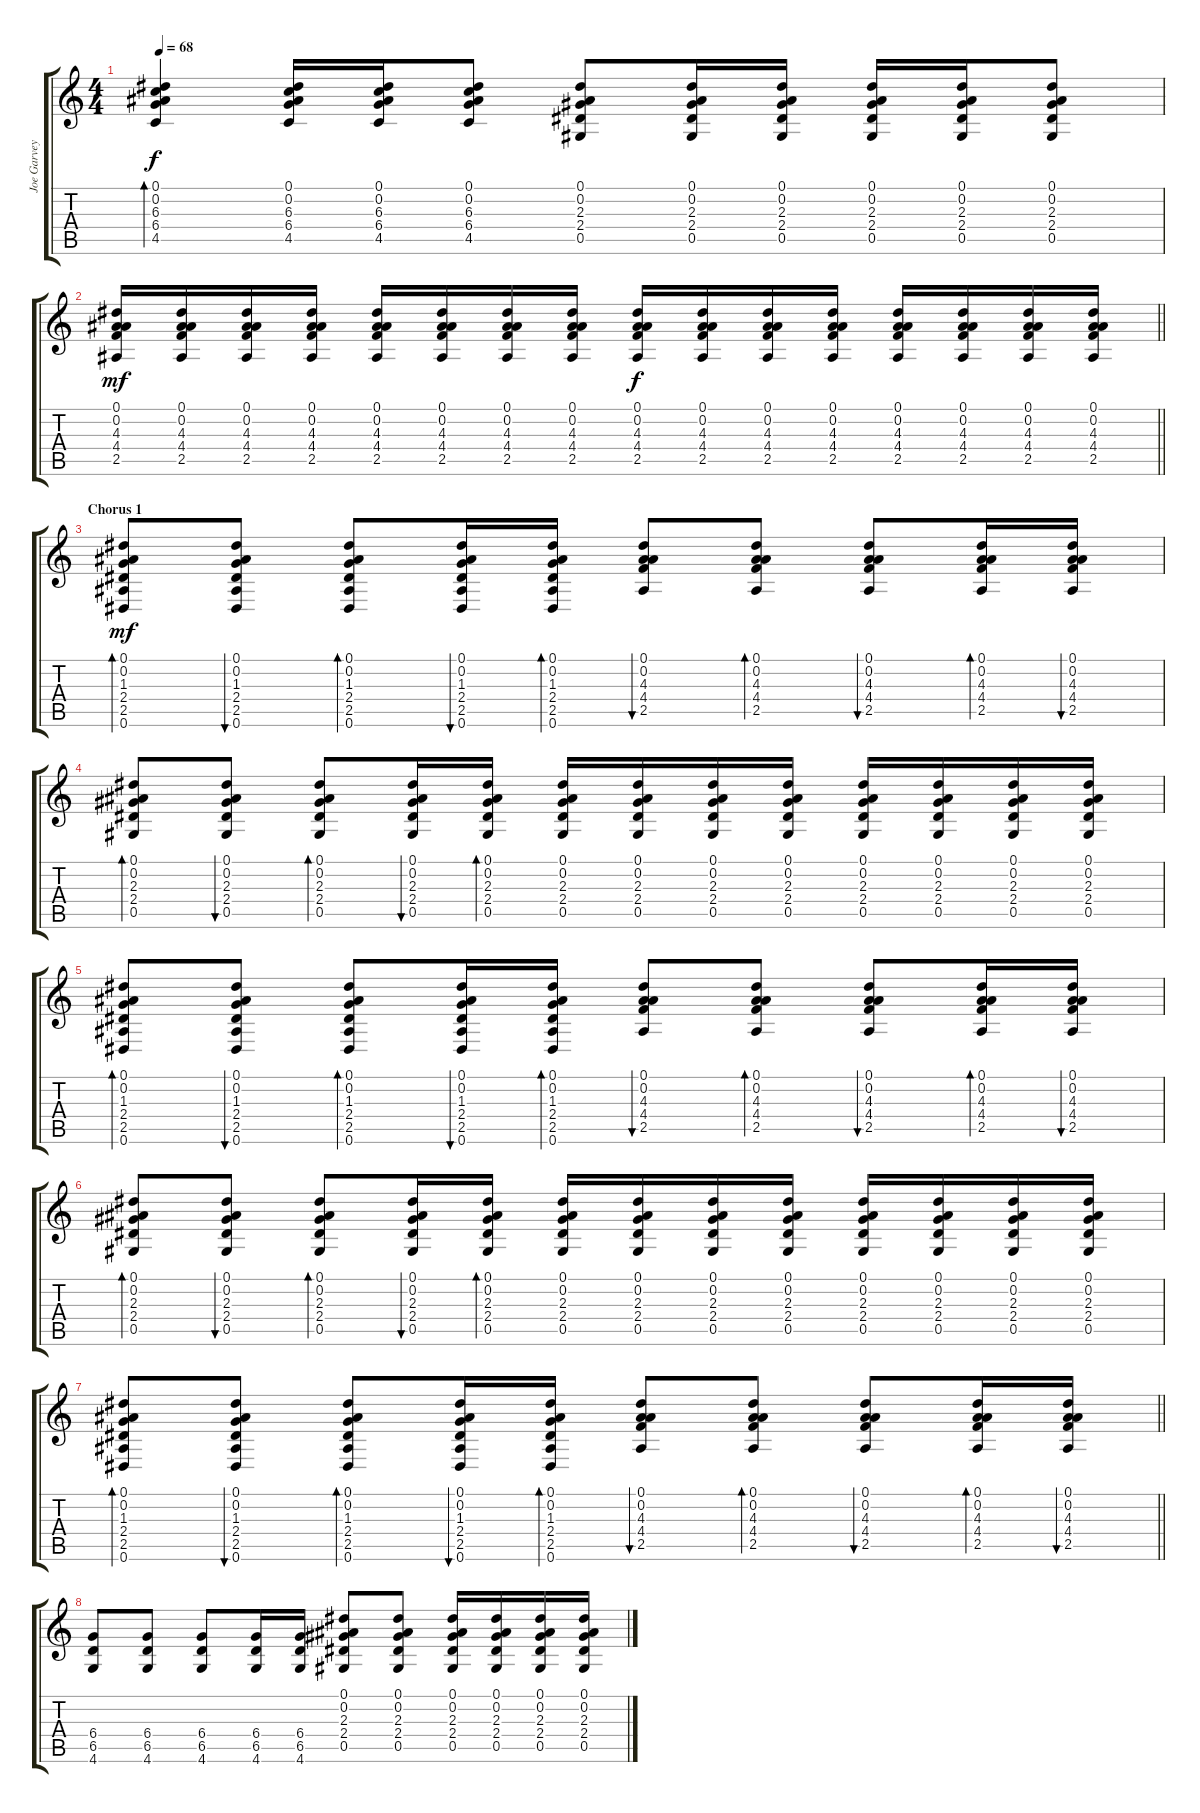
\track ("Joe Garvey (Acoustic)" "Joe Garvey") {instrument acousticguitarsteel}
\staff {score tabs}
\tuning (Eb4 Bb3 Gb3 Db3 Ab2 Eb2) {hide}
\ts (4 4)
\tempo 68
\clef g2
\ks c
(0.1 0.2 6.3 6.4 4.5).4{bd 30 dy f} (0.1 0.2 6.3 6.4 4.5).16 (0.1 0.2 6.3 6.4 4.5).16 (0.1 0.2 6.3 6.4 4.5).8 (0.1 0.2 2.3 2.4 0.5).8 (0.1 0.2 2.3 2.4 0.5).16 (0.1 0.2 2.3 2.4 0.5).16 (0.1 0.2 2.3 2.4 0.5).16 (0.1 0.2 2.3 2.4 0.5).16 (0.1 0.2 2.3 2.4 0.5).8 |
\barLineRight lightlight
(0.1 0.2 4.3 4.4 2.5).16{dy mf} (0.1 0.2 4.3 4.4 2.5).16 (0.1 0.2 4.3 4.4 2.5).16 (0.1 0.2 4.3 4.4 2.5).16 (0.1 0.2 4.3 4.4 2.5).16 (0.1 0.2 4.3 4.4 2.5).16 (0.1 0.2 4.3 4.4 2.5).16 (0.1 0.2 4.3 4.4 2.5).16 (0.1 0.2 4.3 4.4 2.5).16{dy f} (0.1 0.2 4.3 4.4 2.5).16 (0.1 0.2 4.3 4.4 2.5).16 (0.1 0.2 4.3 4.4 2.5).16 (0.1 0.2 4.3 4.4 2.5).16 (0.1 0.2 4.3 4.4 2.5).16 (0.1 0.2 4.3 4.4 2.5).16 (0.1 0.2 4.3 4.4 2.5).16 |
\section ("" "Chorus 1")
(0.1 0.2 1.3 2.4 2.5 0.6).8{bd 30 dy mf} (0.1 0.2 1.3 2.4 2.5 0.6).8{bu 30} (0.1 0.2 1.3 2.4 2.5 0.6).8{bd 30} (0.1 0.2 1.3 2.4 2.5 0.6).16{bu 30} (0.1 0.2 1.3 2.4 2.5 0.6).16{bd 30} (0.1 0.2 4.3 4.4 2.5).8{bu 30} (0.1 0.2 4.3 4.4 2.5).8{bd 30} (0.1 0.2 4.3 4.4 2.5).8{bu 30} (0.1 0.2 4.3 4.4 2.5).16{bd 30} (0.1 0.2 4.3 4.4 2.5).16{bu 30} |
(0.1 0.2 2.3 2.4 0.5).8{bd 30} (0.1 0.2 2.3 2.4 0.5).8{bu 30} (0.1 0.2 2.3 2.4 0.5).8{bd 30} (0.1 0.2 2.3 2.4 0.5).16{bu 30} (0.1 0.2 2.3 2.4 0.5).16{bd 30} (0.1 0.2 2.3 2.4 0.5).16 (0.1 0.2 2.3 2.4 0.5).16 (0.1 0.2 2.3 2.4 0.5).16 (0.1 0.2 2.3 2.4 0.5).16 (0.1 0.2 2.3 2.4 0.5).16 (0.1 0.2 2.3 2.4 0.5).16 (0.1 0.2 2.3 2.4 0.5).16 (0.1 0.2 2.3 2.4 0.5).16 |
(0.1 0.2 1.3 2.4 2.5 0.6).8{bd 30} (0.1 0.2 1.3 2.4 2.5 0.6).8{bu 30} (0.1 0.2 1.3 2.4 2.5 0.6).8{bd 30} (0.1 0.2 1.3 2.4 2.5 0.6).16{bu 30} (0.1 0.2 1.3 2.4 2.5 0.6).16{bd 30} (0.1 0.2 4.3 4.4 2.5).8{bu 30} (0.1 0.2 4.3 4.4 2.5).8{bd 30} (0.1 0.2 4.3 4.4 2.5).8{bu 30} (0.1 0.2 4.3 4.4 2.5).16{bd 30} (0.1 0.2 4.3 4.4 2.5).16{bu 30} |
(0.1 0.2 2.3 2.4 0.5).8{bd 30} (0.1 0.2 2.3 2.4 0.5).8{bu 30} (0.1 0.2 2.3 2.4 0.5).8{bd 30} (0.1 0.2 2.3 2.4 0.5).16{bu 30} (0.1 0.2 2.3 2.4 0.5).16{bd 30} (0.1 0.2 2.3 2.4 0.5).16 (0.1 0.2 2.3 2.4 0.5).16 (0.1 0.2 2.3 2.4 0.5).16 (0.1 0.2 2.3 2.4 0.5).16 (0.1 0.2 2.3 2.4 0.5).16 (0.1 0.2 2.3 2.4 0.5).16 (0.1 0.2 2.3 2.4 0.5).16 (0.1 0.2 2.3 2.4 0.5).16 |
\barLineRight lightlight
(0.1 0.2 1.3 2.4 2.5 0.6).8{bd 30} (0.1 0.2 1.3 2.4 2.5 0.6).8{bu 30} (0.1 0.2 1.3 2.4 2.5 0.6).8{bd 30} (0.1 0.2 1.3 2.4 2.5 0.6).16{bu 30} (0.1 0.2 1.3 2.4 2.5 0.6).16{bd 30} (0.1 0.2 4.3 4.4 2.5).8{bu 30} (0.1 0.2 4.3 4.4 2.5).8{bd 30} (0.1 0.2 4.3 4.4 2.5).8{bu 30} (0.1 0.2 4.3 4.4 2.5).16{bd 30} (0.1 0.2 4.3 4.4 2.5).16{bu 30} |
(6.4 6.5 4.6).8 (6.4 6.5 4.6).8 (6.4 6.5 4.6).8 (6.4 6.5 4.6).16 (6.4 6.5 4.6).16 (0.1 0.2 2.3 2.4 0.5).8 (0.1 0.2 2.3 2.4 0.5).8 (0.1 0.2 2.3 2.4 0.5).16 (0.1 0.2 2.3 2.4 0.5).16 (0.1 0.2 2.3 2.4 0.5).16 (0.1 0.2 2.3 2.4 0.5).16
